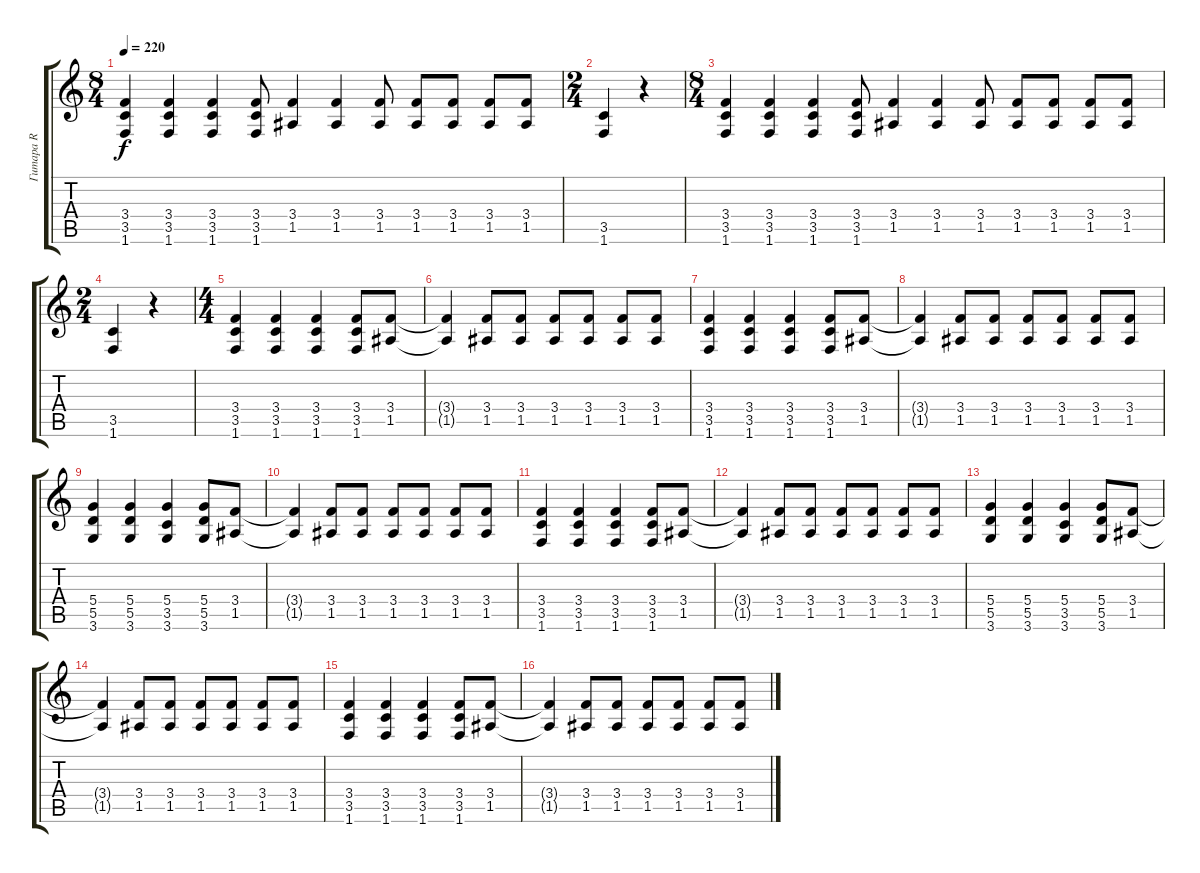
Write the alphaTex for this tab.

\track ("Гитара R" "Гитара R") {instrument overdrivenguitar}
\staff {score tabs}
\tuning (E4 B3 G3 D3 A2 E2) {hide}
\ts (8 4)
\tempo 220
\clef g2
\ks c
(3.4 3.5 1.6).4{dy f} (3.4 3.5 1.6).4 (3.4 3.5 1.6).4 (3.4 3.5 1.6).8 (3.4 1.5).4 (3.4 1.5).4 (3.4 1.5).8 (3.4 1.5).8 (3.4 1.5).8 (3.4 1.5).8 (3.4 1.5).8 |
\ts (2 4)
(3.5 1.6).4 r.4 |
\ts (8 4)
(3.4 3.5 1.6).4 (3.4 3.5 1.6).4 (3.4 3.5 1.6).4 (3.4 3.5 1.6).8 (3.4 1.5).4 (3.4 1.5).4 (3.4 1.5).8 (3.4 1.5).8 (3.4 1.5).8 (3.4 1.5).8 (3.4 1.5).8 |
\ts (2 4)
(3.5 1.6).4 r.4 |
\ts (4 4)
(3.4 3.5 1.6).4 (3.4 3.5 1.6).4 (3.4 3.5 1.6).4 (3.4 3.5 1.6).8 (3.4 1.5).8 |
(3.4{t} 1.5{t}).4 (3.4 1.5).8 (3.4 1.5).8 (3.4 1.5).8 (3.4 1.5).8 (3.4 1.5).8 (3.4 1.5).8 |
(3.4 3.5 1.6).4 (3.4 3.5 1.6).4 (3.4 3.5 1.6).4 (3.4 3.5 1.6).8 (3.4 1.5).8 |
(3.4{t} 1.5{t}).4 (3.4 1.5).8 (3.4 1.5).8 (3.4 1.5).8 (3.4 1.5).8 (3.4 1.5).8 (3.4 1.5).8 |
(5.4 5.5 3.6).4 (5.4 5.5 3.6).4 (5.4 3.5 3.6).4 (5.4 5.5 3.6).8 (3.4 1.5).8 |
(3.4{t} 1.5{t}).4 (3.4 1.5).8 (3.4 1.5).8 (3.4 1.5).8 (3.4 1.5).8 (3.4 1.5).8 (3.4 1.5).8 |
(3.4 3.5 1.6).4 (3.4 3.5 1.6).4 (3.4 3.5 1.6).4 (3.4 3.5 1.6).8 (3.4 1.5).8 |
(3.4{t} 1.5{t}).4 (3.4 1.5).8 (3.4 1.5).8 (3.4 1.5).8 (3.4 1.5).8 (3.4 1.5).8 (3.4 1.5).8 |
(5.4 5.5 3.6).4 (5.4 5.5 3.6).4 (5.4 3.5 3.6).4 (5.4 5.5 3.6).8 (3.4 1.5).8 |
(3.4{t} 1.5{t}).4 (3.4 1.5).8 (3.4 1.5).8 (3.4 1.5).8 (3.4 1.5).8 (3.4 1.5).8 (3.4 1.5).8 |
(3.4 3.5 1.6).4 (3.4 3.5 1.6).4 (3.4 3.5 1.6).4 (3.4 3.5 1.6).8 (3.4 1.5).8 |
(3.4{t} 1.5{t}).4 (3.4 1.5).8 (3.4 1.5).8 (3.4 1.5).8 (3.4 1.5).8 (3.4 1.5).8 (3.4 1.5).8
